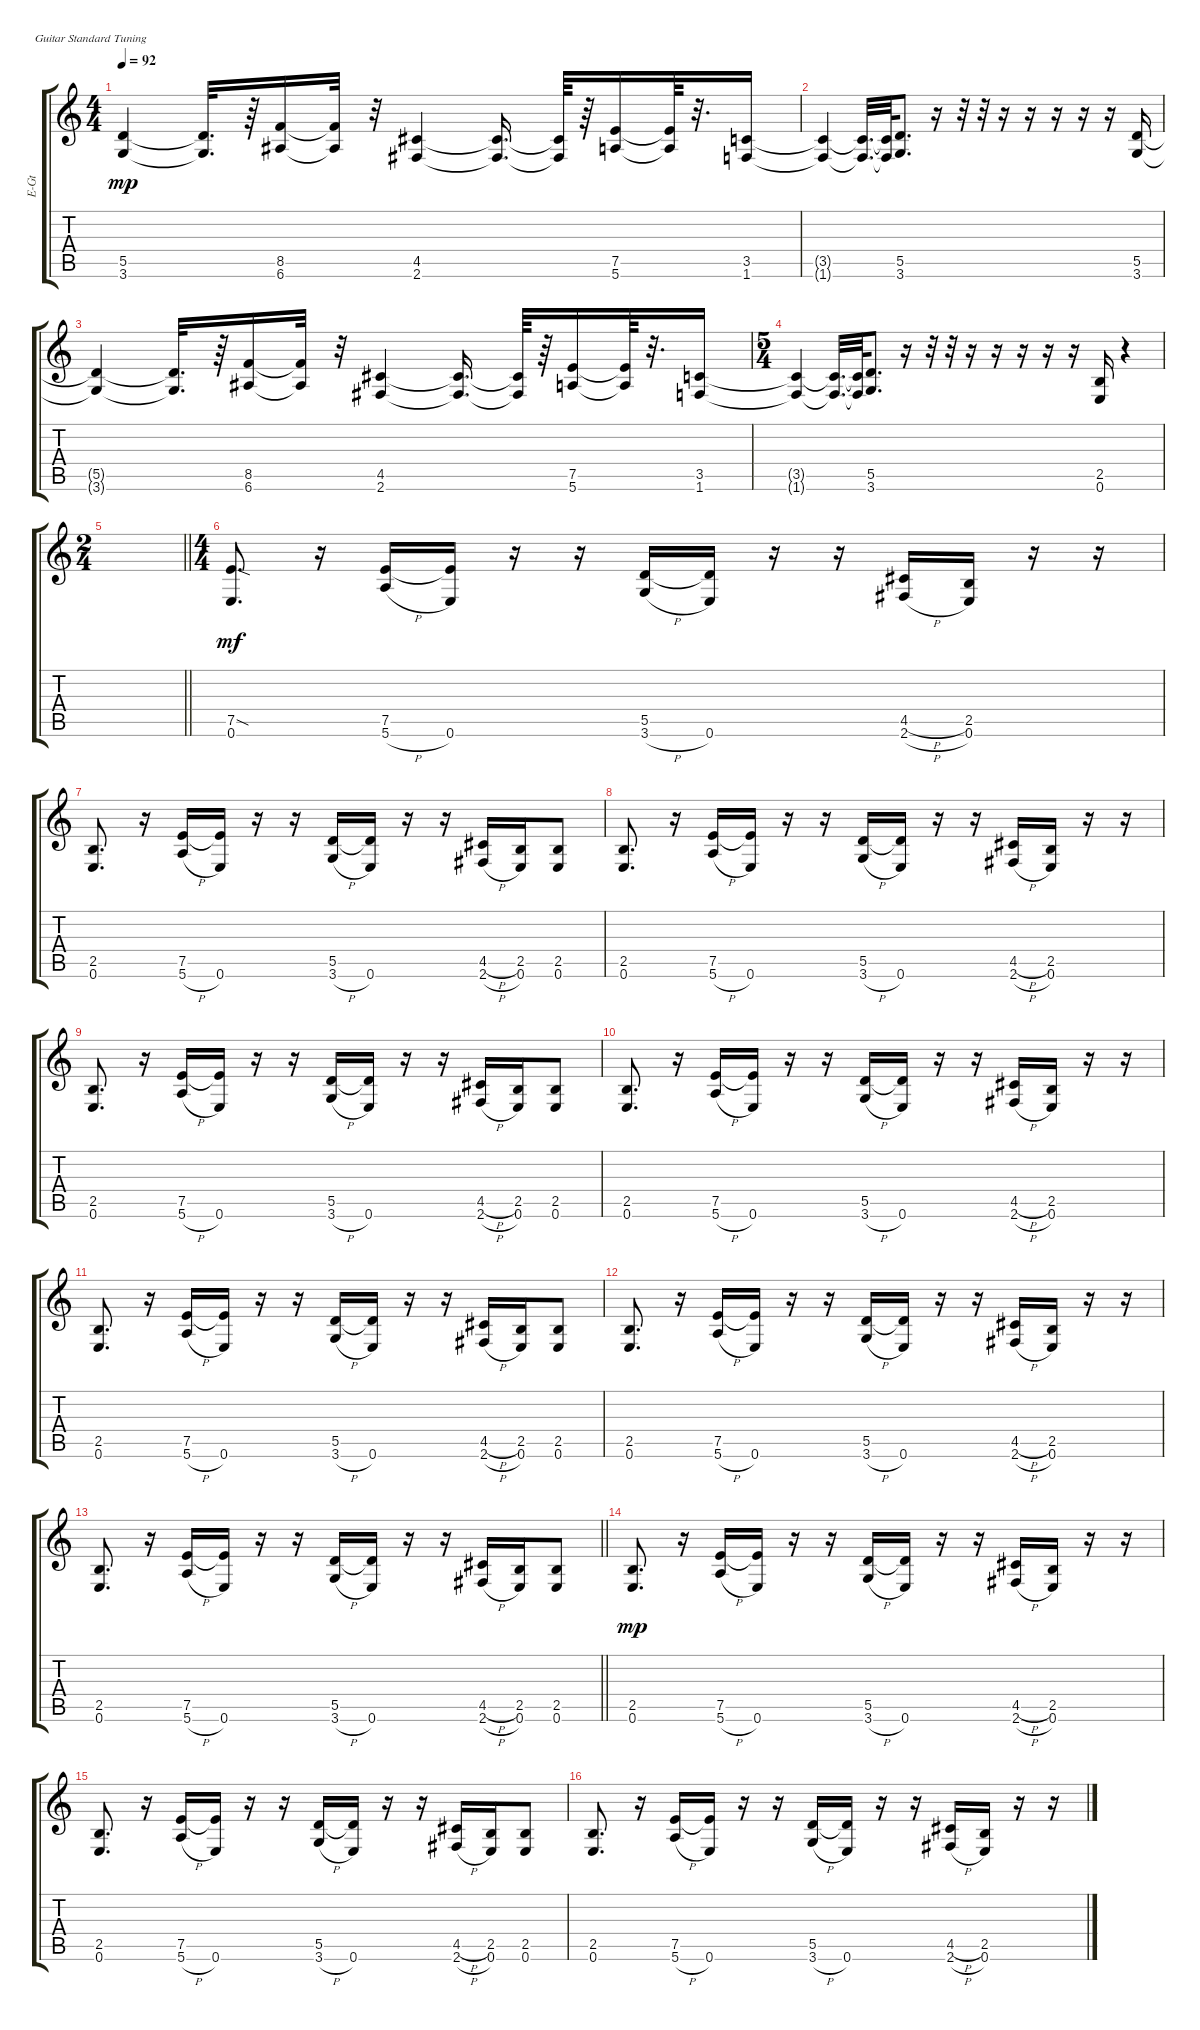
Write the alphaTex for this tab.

\track ("Rhythm chord doubling" "E-Gt") {instrument distortionguitar}
\staff {score tabs}
\tuning (E4 B3 G3 D3 A2 E2)
\ts (4 4)
\tempo 92
\clef g2
\ks c
(5.5{t} 3.6{t}).4{dy mp} (5.5{t} 3.6{t}).32{d} r.64 (8.5 6.6).16 (8.5{t} 6.6{t}).32 r.32 (4.5 2.6).4 (4.5{t} 2.6{t}).16{d} (4.5{t} 2.6{t}).64 r.64 (7.5 5.6).16 (7.5{t} 5.6{t}).64 r.32{d} (3.5 1.6).16 |
(3.5{t} 1.6{t}).4 (3.5{t} 1.6{t}).32{d} (3.5{t} 1.6{t}).64 (5.5 3.6).8{d} r.16 r.32 r.32 r.16 r.16 r.16 r.16 r.16 (5.5 3.6).16 |
(5.5{t} 3.6{t}).4 (5.5{t} 3.6{t}).32{d} r.64 (8.5 6.6).16 (8.5{t} 6.6{t}).32 r.32 (4.5 2.6).4 (4.5{t} 2.6{t}).16{d} (4.5{t} 2.6{t}).64 r.64 (7.5 5.6).16 (7.5{t} 5.6{t}).64 r.32{d} (3.5 1.6).16 |
\ts (5 4)
\beaming (8 6 4)
(3.5{t} 1.6{t}).4 (3.5{t} 1.6{t}).32{d} (3.5{t} 1.6{t}).64 (5.5 3.6).8{d} r.16 r.32 r.32 r.16 r.16 r.16 r.16 r.16 (2.5 0.6).16 r.4 |
\ts (2 4)
\beaming (8 2 2)
\barLineRight lightlight
|
\ts (4 4)
\beaming (8 2 2 2 2)
(7.5{sod} 0.6).8{d dy mf} r.16 (7.5 5.6{h}).16 (7.5{t} 0.6).16 r.16 r.16 (5.5 3.6{h}).16 (5.5{t} 0.6).16 r.16 r.16 (4.5{h} 2.6{h}).16 (2.5 0.6).16 r.16 r.16 |
(2.5 0.6).8{d} r.16 (7.5 5.6{h}).16 (7.5{t} 0.6).16 r.16 r.16 (5.5 3.6{h}).16 (5.5{t} 0.6).16 r.16 r.16 (4.5{h} 2.6{h}).16 (2.5 0.6).16 (2.5 0.6).8 |
(2.5 0.6).8{d} r.16 (7.5 5.6{h}).16 (7.5{t} 0.6).16 r.16 r.16 (5.5 3.6{h}).16 (5.5{t} 0.6).16 r.16 r.16 (4.5{h} 2.6{h}).16 (2.5 0.6).16 r.16 r.16 |
(2.5 0.6).8{d} r.16 (7.5 5.6{h}).16 (7.5{t} 0.6).16 r.16 r.16 (5.5 3.6{h}).16 (5.5{t} 0.6).16 r.16 r.16 (4.5{h} 2.6{h}).16 (2.5 0.6).16 (2.5 0.6).8 |
(2.5 0.6).8{d} r.16 (7.5 5.6{h}).16 (7.5{t} 0.6).16 r.16 r.16 (5.5 3.6{h}).16 (5.5{t} 0.6).16 r.16 r.16 (4.5{h} 2.6{h}).16 (2.5 0.6).16 r.16 r.16 |
(2.5 0.6).8{d} r.16 (7.5 5.6{h}).16 (7.5{t} 0.6).16 r.16 r.16 (5.5 3.6{h}).16 (5.5{t} 0.6).16 r.16 r.16 (4.5{h} 2.6{h}).16 (2.5 0.6).16 (2.5 0.6).8 |
(2.5 0.6).8{d} r.16 (7.5 5.6{h}).16 (7.5{t} 0.6).16 r.16 r.16 (5.5 3.6{h}).16 (5.5{t} 0.6).16 r.16 r.16 (4.5{h} 2.6{h}).16 (2.5 0.6).16 r.16 r.16 |
\barLineRight lightlight
(2.5 0.6).8{d} r.16 (7.5 5.6{h}).16 (7.5{t} 0.6).16 r.16 r.16 (5.5 3.6{h}).16 (5.5{t} 0.6).16 r.16 r.16 (4.5{h} 2.6{h}).16 (2.5 0.6).16 (2.5 0.6).8 |
(2.5 0.6).8{d dy mp} r.16 (7.5 5.6{h}).16 (7.5{t} 0.6).16 r.16 r.16 (5.5 3.6{h}).16 (5.5{t} 0.6).16 r.16 r.16 (4.5{h} 2.6{h}).16 (2.5 0.6).16 r.16 r.16 |
(2.5 0.6).8{d} r.16 (7.5 5.6{h}).16 (7.5{t} 0.6).16 r.16 r.16 (5.5 3.6{h}).16 (5.5{t} 0.6).16 r.16 r.16 (4.5{h} 2.6{h}).16 (2.5 0.6).16 (2.5 0.6).8 |
(2.5 0.6).8{d} r.16 (7.5 5.6{h}).16 (7.5{t} 0.6).16 r.16 r.16 (5.5 3.6{h}).16 (5.5{t} 0.6).16 r.16 r.16 (4.5{h} 2.6{h}).16 (2.5 0.6).16 r.16 r.16
